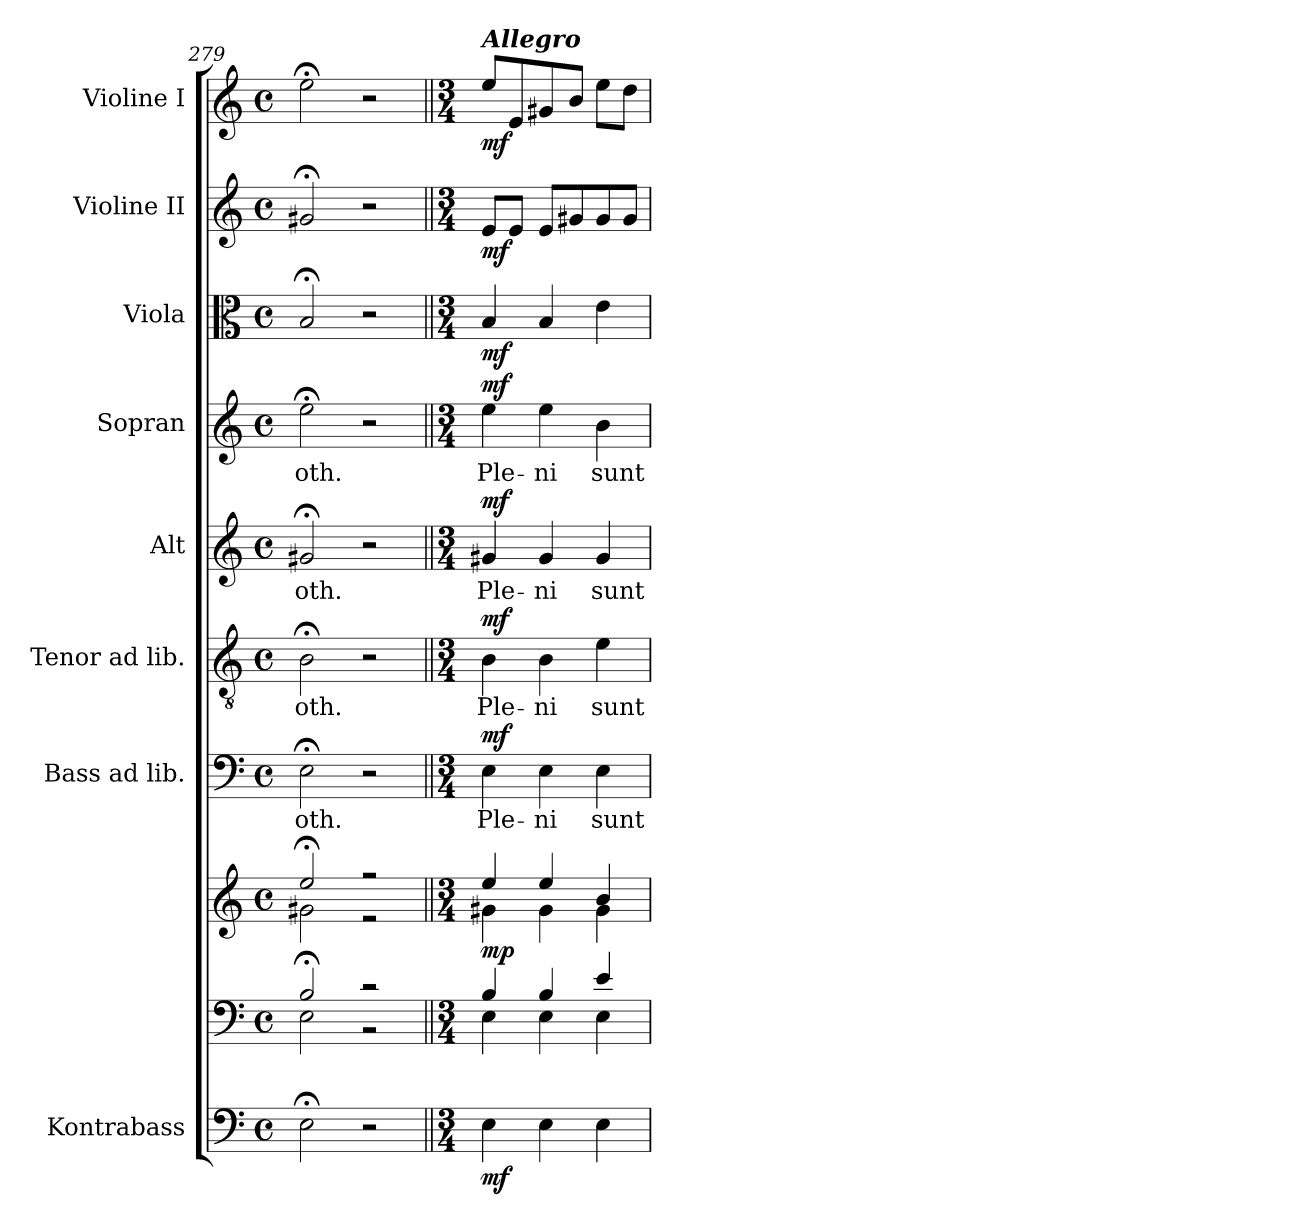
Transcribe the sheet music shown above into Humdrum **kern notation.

**kern	**dynam	**kern	**kern	**dynam	**kern	**text	**dynam	**kern	**text	**dynam	**kern	**text	**dynam	**kern	**text	**dynam	**kern	**dynam	**kern	**dynam	**kern	**dynam
*part9	*part9	*part8	*part8	*part8	*part7	*part7	*part7	*part6	*part6	*part6	*part5	*part5	*part5	*part4	*part4	*part4	*part3	*part3	*part2	*part2	*part1	*part1
*staff10	*staff10	*staff9	*staff8	*staff8/9	*staff7	*staff7	*staff7	*staff6	*staff6	*staff6	*staff5	*staff5	*staff5	*staff4	*staff4	*staff4	*staff3	*staff3	*staff2	*staff2	*staff1	*staff1
*I"Kontrabass	*	*	*	*	*I"Bass ad lib.	*	*	*I"Tenor ad lib.	*	*	*I"Alt	*	*	*I"Sopran	*	*	*I"Viola	*	*I"Violine II	*	*I"Violine I	*
*I'Kb.	*	*	*	*	*I'B.	*	*	*I'T.	*	*	*I'A.	*	*	*I'S.	*	*	*I'Vla.	*	*I'Vl. II	*	*I'Vl. I	*
*clefF4	*	*clefF4	*clefG2	*	*clefF4	*	*	*clefGv2	*	*	*clefG2	*	*	*clefG2	*	*	*clefC3	*	*clefG2	*	*clefG2	*
*ITrd7c12	*	*	*	*	*	*	*	*	*	*	*	*	*	*	*	*	*	*	*	*	*	*
*k[]	*	*k[]	*k[]	*	*k[]	*	*	*k[]	*	*	*k[]	*	*	*k[]	*	*	*k[]	*	*k[]	*	*k[]	*
*C:	*	*C:	*C:	*	*C:	*	*	*C:	*	*	*C:	*	*	*C:	*	*	*C:	*	*C:	*	*C:	*
*M4/4	*	*M4/4	*M4/4	*	*M4/4	*	*	*M4/4	*	*	*M4/4	*	*	*M4/4	*	*	*M4/4	*	*M4/4	*	*M4/4	*
*met(c)	*	*met(c)	*met(c)	*	*met(c)	*	*	*met(c)	*	*	*met(c)	*	*	*met(c)	*	*	*met(c)	*	*met(c)	*	*met(c)	*
=279	=279	=279	=279	=279	=279	=279	=279	=279	=279	=279	=279	=279	=279	=279	=279	=279	=279	=279	=279	=279	=279	=279
*	*	*^	*^	*	*	*	*	*	*	*	*	*	*	*	*	*	*	*	*	*	*	*
!	!	!	!	!	!	!	!	!LO:LY:b	!	!	!LO:LY:b	!	!	!LO:LY:b	!	!	!LO:LY:b	!	!	!	!	!	!	!
2EE;<\	.	2B;/	2E\	2ee;</	2g#X\	.	2E;<\	-oth.	.	2B;<\	-oth.	.	2g#X;</	-oth.	.	2ee;<\	-oth.	.	2B;</	.	2g#X;</	.	2ee;<\	.
2r	.	2r	2r	2r	2r	.	2r	.	.	2r	.	.	2r	.	.	2r	.	.	2r	.	2r	.	2r	.
=280||	=280||	=280||	=280||	=280||	=280||	=280||	=280||	=280||	=280||	=280||	=280||	=280||	=280||	=280||	=280||	=280||	=280||	=280||	=280||	=280||	=280||	=280||	=280||	=280||
*M3/4	*	*M3/4	*	*M3/4	*	*	*M3/4	*	*	*M3/4	*	*	*M3/4	*	*	*M3/4	*	*	*M3/4	*	*M3/4	*	*M3/4	*
!	!	!	!	!	!	!	!	!	!	!	!	!	!	!	!	!	!	!	!	!	!	!	!LO:TX:a:Bi:t=Allegro	!
!	!LO:DY:b	!	!	!	!	!LO:DY:b	!	!LO:LY:b	!LO:DY:a	!	!LO:LY:b	!LO:DY:a	!	!LO:LY:b	!LO:DY:a	!	!LO:LY:b	!LO:DY:a	!	!LO:DY:b	!	!LO:DY:b	!	!LO:DY:b
4EE\	mf	4B/	4E\	4ee/	4g#X\	mp	4E\	Ple-	mf	4B\	Ple-	mf	4g#X/	Ple-	mf	4ee\	Ple-	mf	4B/	mf	8e/L	mf	8ee/L	mf
.	.	.	.	.	.	.	.	.	.	.	.	.	.	.	.	.	.	.	.	.	8e/J	.	8e/	.
!	!	!	!	!	!	!	!	!LO:LY:b	!	!	!LO:LY:b	!	!	!LO:LY:b	!	!	!LO:LY:b	!	!	!	!	!	!	!
4EE\	.	4B/	4E\	4ee/	4g#\	.	4E\	-ni	.	4B\	-ni	.	4g#/	-ni	.	4ee\	-ni	.	4B/	.	8e/L	.	8g#X/	.
.	.	.	.	.	.	.	.	.	.	.	.	.	.	.	.	.	.	.	.	.	8g#X/	.	8b/J	.
!	!	!	!	!	!	!	!	!LO:LY:b	!	!	!LO:LY:b	!	!	!LO:LY:b	!	!	!LO:LY:b	!	!	!	!	!	!	!
4EE\	.	4e/	4E\	4b/	4g#\	.	4E\	sunt	.	4e\	sunt	.	4g#/	sunt	.	4b\	sunt	.	4e\	.	8g#/	.	8ee\L	.
.	.	.	.	.	.	.	.	.	.	.	.	.	.	.	.	.	.	.	.	.	8g#/J	.	8dd\J	.
*	*	*v	*v	*	*	*	*	*	*	*	*	*	*	*	*	*	*	*	*	*	*	*	*	*
*	*	*	*v	*v	*	*	*	*	*	*	*	*	*	*	*	*	*	*	*	*	*	*	*
=	=	=	=	=	=	=	=	=	=	=	=	=	=	=	=	=	=	=	=	=	=	=
*-	*-	*-	*-	*-	*-	*-	*-	*-	*-	*-	*-	*-	*-	*-	*-	*-	*-	*-	*-	*-	*-	*-
